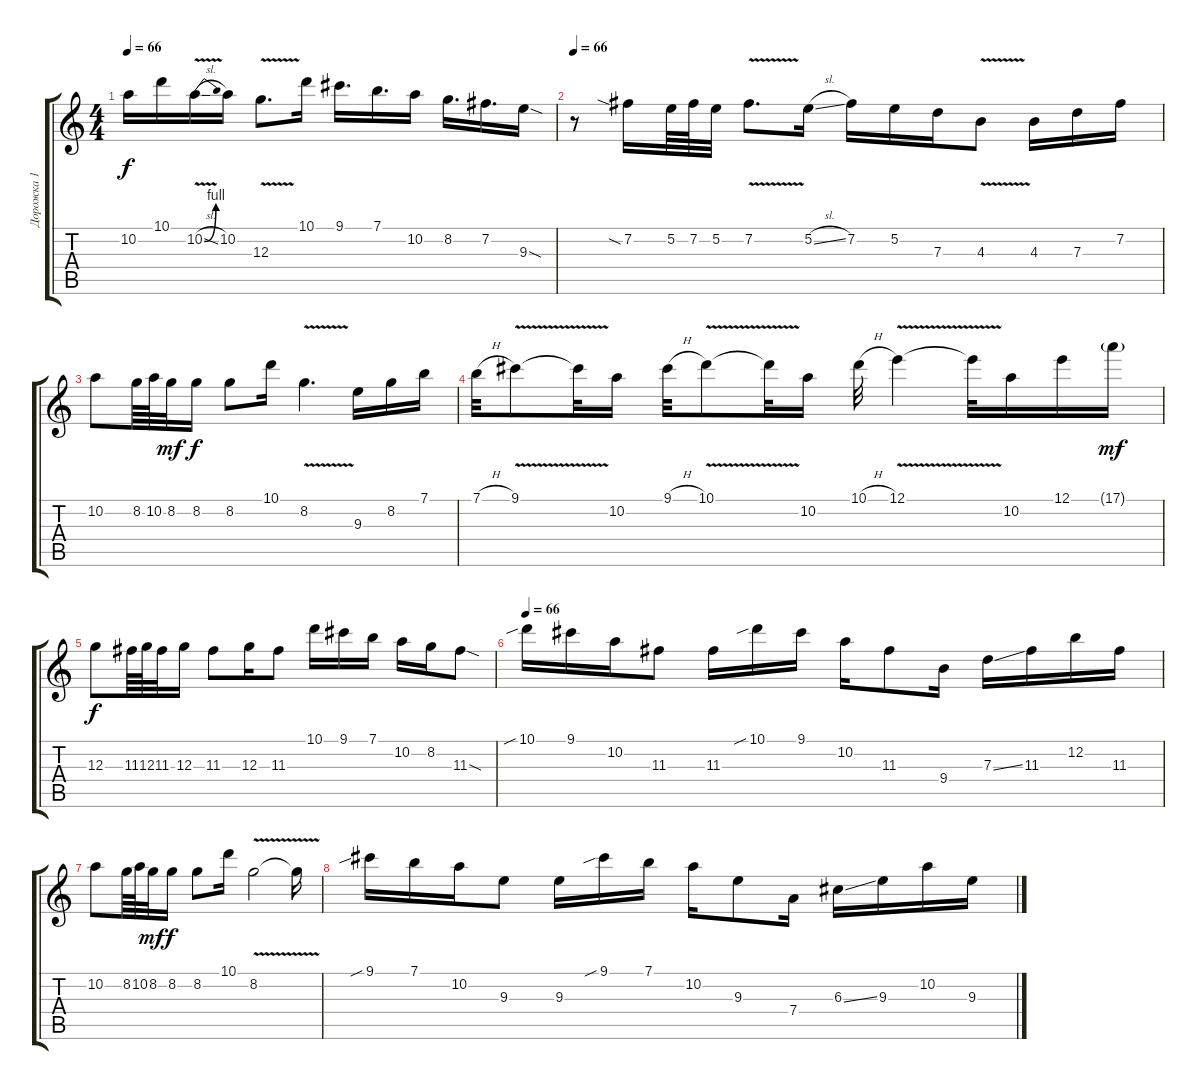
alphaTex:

\track ("Дорожка 1" "Дорожка 1") {instrument overdrivenguitar}
\staff {score tabs}
\tuning (E4 B3 G3 D3 A2 E2) {hide}
\ts (4 4)
\tempo 66
\clef g2
\ks c
10.2{t}.16{dy f} 10.1.16 10.2{be (bend 0 0 60 4) v sl}.16 10.2.16 12.3{v}.8{d} 10.1.16 9.1.16{d} 7.1.16{d} 10.2.16 8.2.16{d} 7.2.16{d} 9.3{sod}.16 |
\tempo 66
r.8 7.2{sia}.16 5.2.64 7.2.64 5.2.32 7.2{v}.8{d} 5.2{sl}.16 7.2.16 5.2.16 7.3.16 4.3{v}.8 4.3.16 7.3.16 7.2.16 |
10.2.8 8.2.64 10.2.64 8.2.32{dy mf} 8.2.16{dy f} 8.2.8 10.1.16 8.2{v}.4{d} 9.3.16 8.2.16 7.1.16 |
7.1{h}.32 9.1{v}.8 9.1{t}.32 10.2.16 9.1{h}.32 10.1{v}.8 10.1{t}.32 10.2.16 10.1{h}.32 12.1{v}.4 12.1{t}.32 10.2.16 12.1.16 17.1{g}.16{dy mf} |
12.3.8{dy f} 11.3.64 12.3.64 11.3.32 12.3.16 11.3.8 12.3.16 11.3.8 10.1.16 9.1.16 7.1.16 10.2.16 8.2.16 11.3{sod}.8 |
\tempo 66
10.1{sib}.16 9.1.16 10.2.16 11.3.8 11.3.16 10.1{sib}.16 9.1.16 10.2.16 11.3.8 9.4.16 7.3{ss}.16 11.3.16 12.2.16 11.3.16 |
10.2.8 8.2.64 10.2.64 8.2.32{dy mf} 8.2.16{dy f} 8.2.8 10.1.16 8.2{v}.2 8.2{t}.16 |
9.1{sib}.16 7.1.16 10.2.16 9.3.8 9.3.16 9.1{sib}.16 7.1.16 10.2.16 9.3.8 7.4.16 6.3{ss}.16 9.3.16 10.2.16 9.3.16
